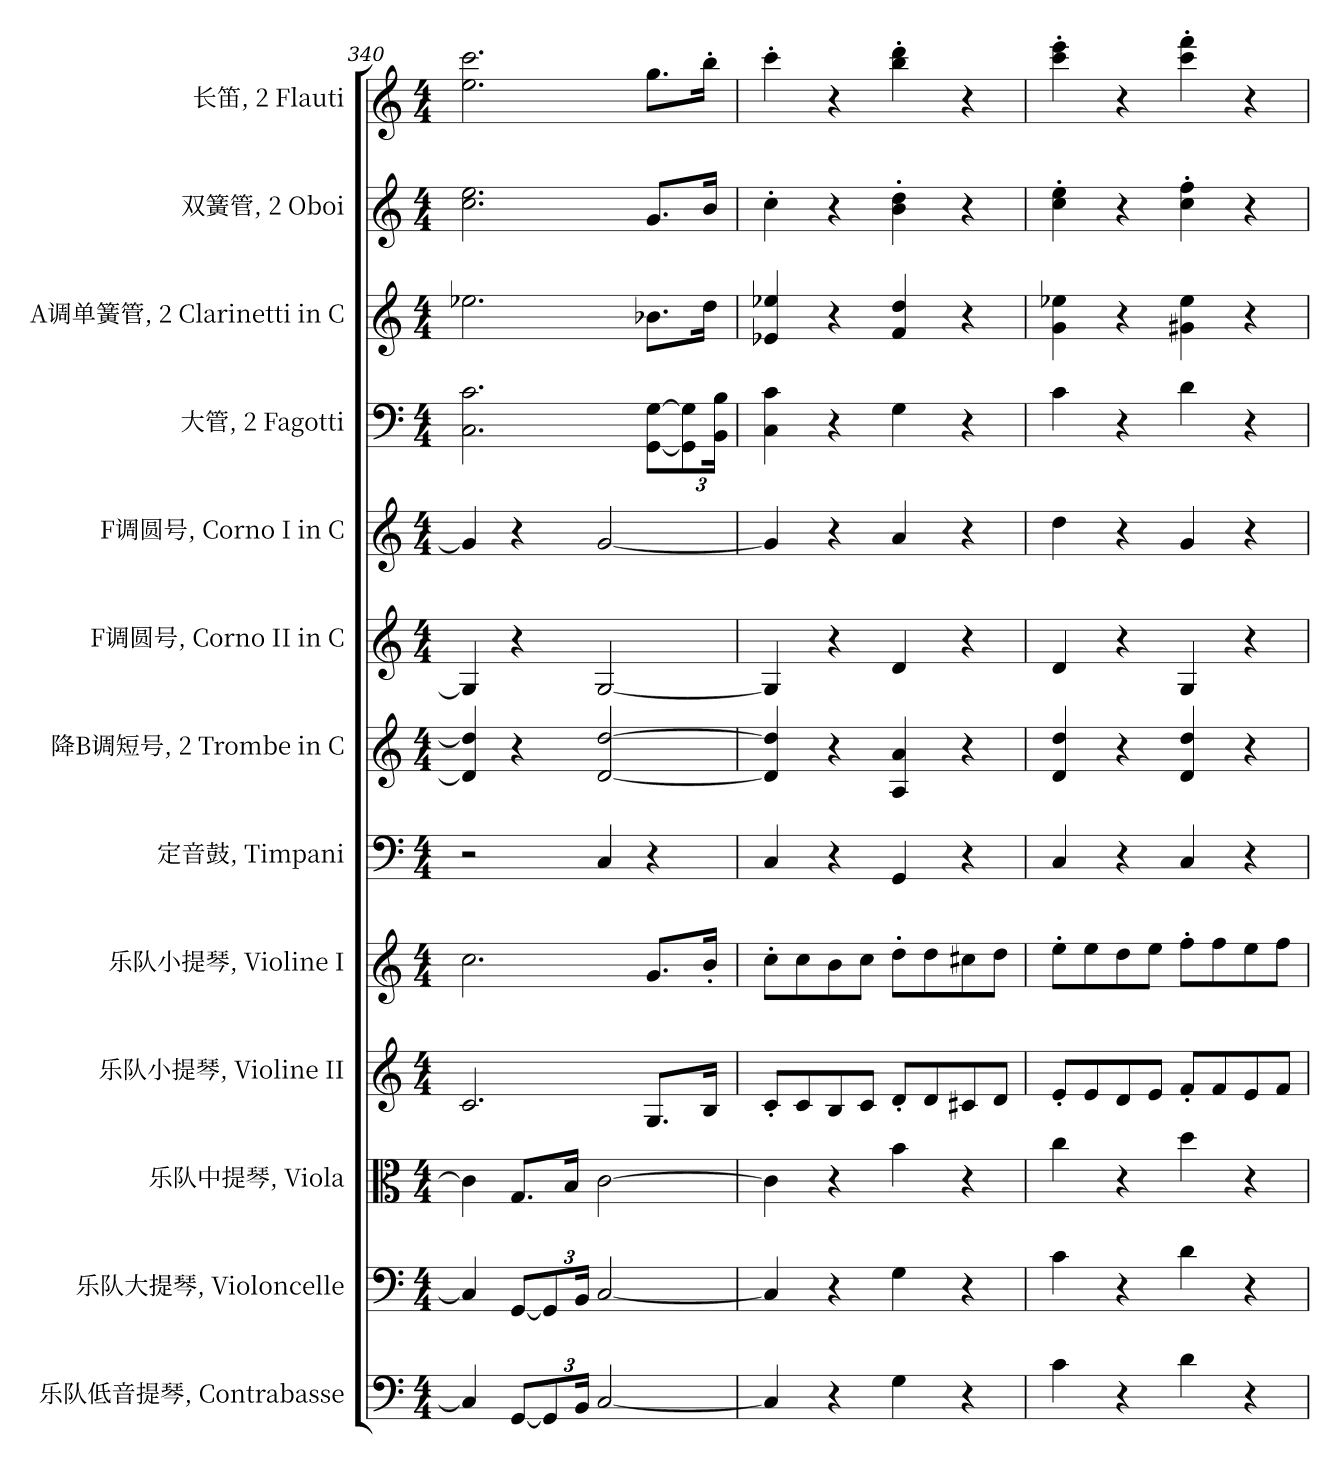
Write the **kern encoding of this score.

**kern	**kern	**kern	**kern	**kern	**kern	**kern	**kern	**kern	**kern	**kern	**kern	**kern
*part13	*part12	*part11	*part10	*part9	*part8	*part7	*part6	*part5	*part4	*part3	*part2	*part1
*staff13	*staff12	*staff11	*staff10	*staff9	*staff8	*staff7	*staff6	*staff5	*staff4	*staff3	*staff2	*staff1
*I"乐队低音提琴, Contrabasse	*I"乐队大提琴, Violoncelle	*I"乐队中提琴, Viola	*I"乐队小提琴, Violine II	*I"乐队小提琴, Violine I	*I"定音鼓, Timpani	*I"降B调短号, 2 Trombe in C	*I"F调圆号, Corno II in C	*I"F调圆号, Corno I in C	*I"大管, 2 Fagotti	*I"A调单簧管, 2 Clarinetti in C	*I"双簧管, 2 Oboi	*I"长笛, 2 Flauti
*I'Cbs.	*	*	*	*	*I'Timp.	*	*	*	*	*I'A Cl.	*I'Ob.	*I'Fl.
*clefF4	*clefF4	*clefC3	*clefG2	*clefG2	*clefF4	*clefG2	*clefG2	*clefG2	*clefF4	*clefG2	*clefG2	*clefG2
*ITrd7c12	*	*	*	*	*	*ITrd1c2	*ITrd4c7	*ITrd4c7	*	*ITrd2c3	*	*
*k[]	*k[]	*k[]	*k[]	*k[]	*k[]	*k[b-e-]	*k[b-]	*k[b-]	*k[]	*k[f#c#g#]	*k[]	*k[]
*M4/4	*M4/4	*M4/4	*M4/4	*M4/4	*M4/4	*M4/4	*M4/4	*M4/4	*M4/4	*M4/4	*M4/4	*M4/4
*MM198	*MM198	*MM198	*MM198	*MM198	*MM198	*MM198	*MM198	*MM198	*MM198	*MM198	*MM198	*MM198
=340	=340	=340	=340	=340	=340	=340	=340	=340	=340	=340	=340	=340
4CC/]	4C/]	4c\]	2.c/	2.cc\	2r	4c/] 4cc/]	4C/]	4c/]	2.C\ 2.c\	2.ccn\	2.cc\ 2.ee\	2.ee\ 2.ccc\
[8GGG/L	[8GG/L	8.G/L	.	.	.	4r	4r	4r	.	.	.	.
*Xbrackettup	*Xbrackettup	*	*	*	*	*	*	*	*	*	*	*
12GGG/]	12GG/]	.	.	.	.	.	.	.	.	.	.	.
.	.	16B/Jk	.	.	.	.	.	.	.	.	.	.
24BBB/Jk	24BB/Jk	.	.	.	.	.	.	.	.	.	.	.
[2CC/	[2C/	[2c\	.	.	4C/	[2c/ [2cc/	[2C/	[2c/	.	.	.	.
.	.	.	8.G/L	8.g/L	4r	.	.	.	[8GG\ [8G\L	8.gn\L	8.g/L	8.gg\L
*	*	*	*	*	*	*	*	*	*Xbrackettup	*	*	*
.	.	.	.	.	.	.	.	.	12GG\] 12G\]	.	.	.
.	.	.	16B/Jk	16b'/Jk	.	.	.	.	.	16b\Jk	16b/Jk	16bb'\Jk
.	.	.	.	.	.	.	.	.	24BB\ 24B\Jk	.	.	.
=341	=341	=341	=341	=341	=341	=341	=341	=341	=341	=341	=341	=341
*	*	*	*	*	*	*	*	*	*	*	*	*MM198
4CC/]	4C/]	4c\]	8c'/L	8cc'\L	4C/	4c/] 4cc/]	4C/]	4c/]	4C\ 4c\	4cn/ 4ccn/	4cc'\	4ccc'\
.	.	.	8c/	8cc\	.	.	.	.	.	.	.	.
4r	4r	4r	8B/	8b\	4r	4r	4r	4r	4r	4r	4r	4r
.	.	.	8c/J	8cc\J	.	.	.	.	.	.	.	.
*	*	*	*	*	*	*	*	*	*	*	*	*MM213
4GG\	4G\	4b\	8d'/L	8dd'\L	4GG/	4G/ 4g/	4G/	4d/	4G\	4d/ 4b/	4b\' 4dd\'	4bb\' 4ddd\'
.	.	.	8d/	8dd\	.	.	.	.	.	.	.	.
4r	4r	4r	8c#X/	8cc#X\	4r	4r	4r	4r	4r	4r	4r	4r
.	.	.	8d/J	8dd\J	.	.	.	.	.	.	.	.
!!LO:PB:g=z
=342	=342	=342	=342	=342	=342	=342	=342	=342	=342	=342	=342	=342
*	*	*	*	*	*	*	*	*	*	*	*	*MM198
4C\	4c\	4cc\	8e'/L	8ee'\L	4C/	4c/ 4cc/	4G/	4g\	4c\	4e\ 4ccn\	4cc\' 4ee\'	4ccc\' 4eee\'
.	.	.	8e/	8ee\	.	.	.	.	.	.	.	.
4r	4r	4r	8d/	8dd\	4r	4r	4r	4r	4r	4r	4r	4r
.	.	.	8e/J	8ee\J	.	.	.	.	.	.	.	.
*	*	*	*	*	*	*	*	*	*	*	*	*MM213
4D\	4d\	4dd\	8f'/L	8ff'\L	4C/	4c/ 4cc/	4C/	4c/	4d\	4e#X\ 4cc\	4cc\' 4ff\'	4ccc\' 4fff\'
.	.	.	8f/	8ff\	.	.	.	.	.	.	.	.
4r	4r	4r	8e/	8ee\	4r	4r	4r	4r	4r	4r	4r	4r
.	.	.	8f/J	8ff\J	.	.	.	.	.	.	.	.
=	=	=	=	=	=	=	=	=	=	=	=	=
*-	*-	*-	*-	*-	*-	*-	*-	*-	*-	*-	*-	*-
